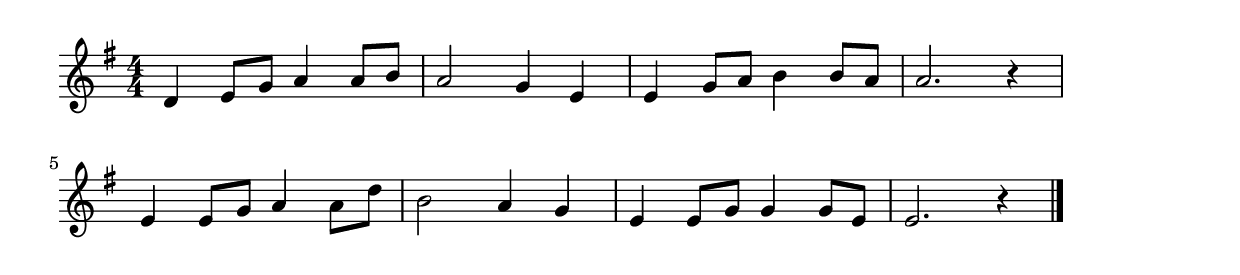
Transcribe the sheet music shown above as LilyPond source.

\version "2.18.2"
% 竹田の子もりうた(もりもいやがるぼんから)
\score {

  \layout {
    line-width = #170
    indent = 0\mm
  }

  \relative c' {
    \key e \minor
    \time 4/4
    \set Score.tempoHideNote = ##t
\tempo 4=100
    \numericTimeSignature
    d4 e8 g a4 a8 b |
    a2 g4 e |
    e g8 a b4 b8 a |
    a2 . r4 |
    \break
    e4 e8 g a4 a8 d |
    b2 a4 g |
    e e8 g g4 g8 e |
    e2. r4
    \bar "|."
  }
  \midi {}
}